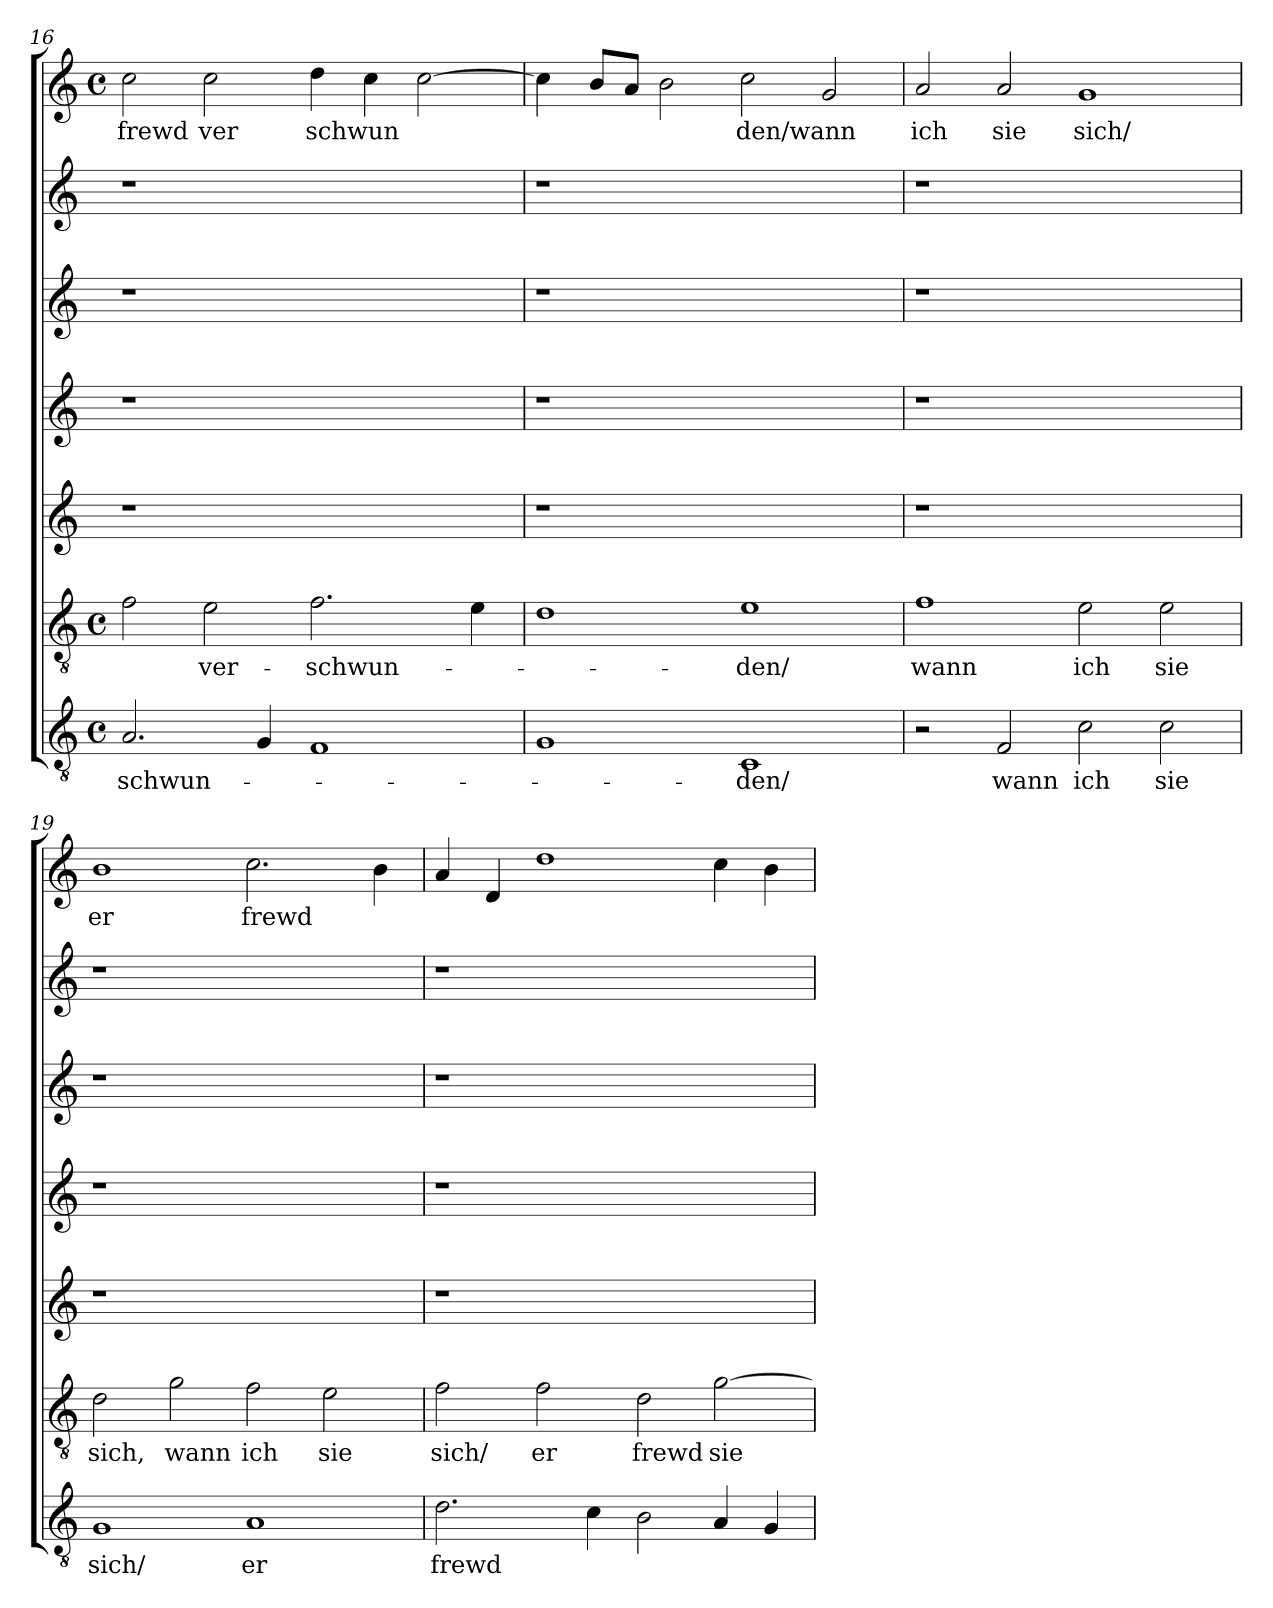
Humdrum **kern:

**kern	**text	**kern	**text	**kern	**kern	**kern	**kern	**kern	**text
*part7	*part7	*part6	*part6	*part5	*part4	*part3	*part2	*part1	*part1
*staff7	*staff7	*staff6	*staff6	*staff5	*staff4	*staff3	*staff2	*staff1	*staff1
*clefGv2	*	*clefGv2	*	*clefG2	*clefG2	*clefG2	*clefG2	*clefG2	*
*k[]	*	*k[]	*	*k[]	*k[]	*k[]	*k[]	*k[]	*
*C:	*	*C:	*	*C:	*C:	*C:	*C:	*C:	*
*M4/4	*	*M4/4	*	*	*	*	*	*M4/4	*
*met(c)	*	*met(c)	*	*	*	*	*	*met(c)	*
=16	=16	=16	=16	=16	=16	=16	=16	=16	=16
!	!LO:LY:b	!	!	!	!	!	!	!	!LO:LY:b
2.A/	-schwun-	2f\	.	1r	1r	1r	1r	2cc\	frewd
!	!	!	!LO:LY:b	!	!	!	!	!	!LO:LY:b
.	.	2e\	ver-	.	.	.	.	2cc\	ver
4G/	.	.	.	.	.	.	.	.	.
!	!	!	!LO:LY:b	!	!	!	!	!	!LO:LY:b
1F	.	2.f\	-schwun-	1ryy	1ryy	1ryy	1ryy	4dd\	schwun
.	.	.	.	.	.	.	.	4cc\	.
.	.	.	.	.	.	.	.	[>2cc\	.
.	.	4e\	.	.	.	.	.	.	.
=17	=17	=17	=17	=17	=17	=17	=17	=17	=17
1G	.	1d	.	1r	1r	1r	1r	4cc\]	.
.	.	.	.	.	.	.	.	8b/L	.
.	.	.	.	.	.	.	.	8a/J	.
.	.	.	.	.	.	.	.	2b\	.
!	!LO:LY:b	!	!LO:LY:b	!	!	!	!	!	!LO:LY:b
1C	-den/	1e	-den/	1ryy	1ryy	1ryy	1ryy	2cc\	den/wann
.	.	.	.	.	.	.	.	2g/	.
=18	=18	=18	=18	=18	=18	=18	=18	=18	=18
!	!	!	!LO:LY:b	!	!	!	!	!	!LO:LY:b
2r	.	1f	wann	1r	1r	1r	1r	2a/	ich
!	!LO:LY:b	!	!	!	!	!	!	!	!LO:LY:b
2F/	wann	.	.	.	.	.	.	2a/	sie
!	!LO:LY:b	!	!LO:LY:b	!	!	!	!	!	!LO:LY:b
2c\	ich	2e\	ich	1ryy	1ryy	1ryy	1ryy	1g	sich/
!	!LO:LY:b	!	!LO:LY:b	!	!	!	!	!	!
2c\	sie	2e\	sie	.	.	.	.	.	.
!!LO:LB:g=z
=19	=19	=19	=19	=19	=19	=19	=19	=19	=19
!	!LO:LY:b	!	!LO:LY:b	!	!	!	!	!	!LO:LY:b
1G	sich/	2d\	sich,	1r	1r	1r	1r	1b	er
!	!	!	!LO:LY:b	!	!	!	!	!	!
.	.	2g\	wann	.	.	.	.	.	.
!	!LO:LY:b	!	!LO:LY:b	!	!	!	!	!	!LO:LY:b
1A	er	2f\	ich	1ryy	1ryy	1ryy	1ryy	2.cc\	frewd
!	!	!	!LO:LY:b	!	!	!	!	!	!
.	.	2e\	sie	.	.	.	.	.	.
.	.	.	.	.	.	.	.	4b\	.
=20	=20	=20	=20	=20	=20	=20	=20	=20	=20
!	!LO:LY:b	!	!LO:LY:b	!	!	!	!	!	!
2.d\	frewd	2f\	sich/	1r	1r	1r	1r	4a/	.
.	.	.	.	.	.	.	.	4d/	.
!	!	!	!LO:LY:b	!	!	!	!	!	!
.	.	2f\	er	.	.	.	.	1dd	.
4c\	.	.	.	.	.	.	.	.	.
!	!	!	!LO:LY:b	!	!	!	!	!	!
2B\	.	2d\	frewd	1ryy	1ryy	1ryy	1ryy	.	.
!	!	!	!LO:LY:b	!	!	!	!	!	!
4A/	.	[>2g\	sie	.	.	.	.	4cc\	.
4G/	.	.	.	.	.	.	.	4b\	.
=	=	=	=	=	=	=	=	=	=
*-	*-	*-	*-	*-	*-	*-	*-	*-	*-
